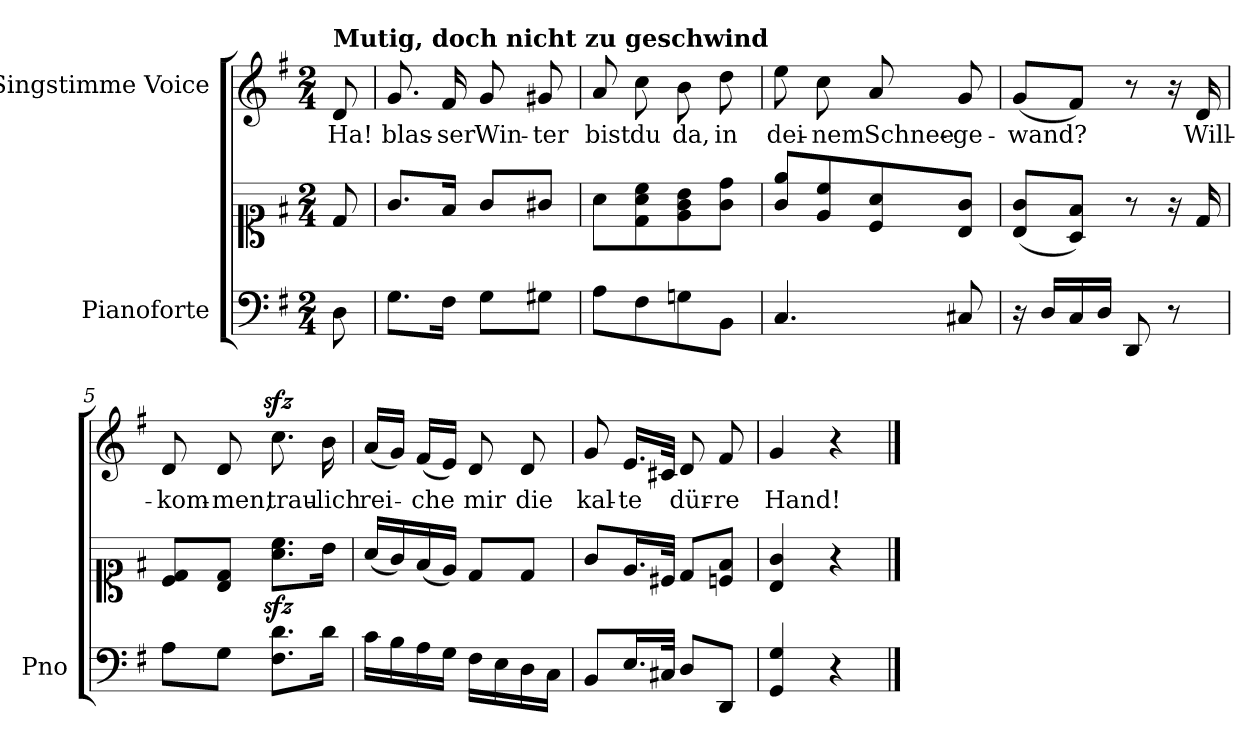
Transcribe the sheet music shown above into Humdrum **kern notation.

**kern	**kern	**kern	**text
*part2	*part2	*part1	*part1
*staff3	*staff2	*staff1	*staff1
*I"Pianoforte	*	*I"Singstimme Voice	*
*I'Pno	*	*	*
*clefF4	*clefC1	*clefG2	*
*k[f#]	*k[f#]	*k[f#]	*
*M2/4	*M2/4	*M2/4	*
=	=	=	=
!	!	!LO:TX:a:B:t=Mutig, doch nicht zu geschwind	!
8D\	8d/	8d/	Ha!
=1	=1	=1	=1
8.G\L	8.g/L	8.g/	blas-
16F#\Jk	16f#/Jk	16f#/	-ser
8G\L	8g/L	8g/	Win-
8G#X\J	8g#X/J	8g#X/	-ter
=2	=2	=2	=2
8A\L	8a\L	8a/	bist
8F#\	8d\ 8a\ 8cc\	8cc\	du
8Gn\	8e\ 8g\ 8b\	8b\	da,
8BB\J	8g\ 8dd\J	8dd\	in
=3	=3	=3	=3
4.C/	8g/ 8ee/L	8ee\	dei-
.	8e/ 8cc/	8cc\	-nem
.	8c/ 8a/	8a/	Schnee-
8C#X/	8B/ 8g/J	8g/	-ge-
=4	=4	=4	=4
16r	(8B/ 8g/L	(8g/L	-wand?
16D/LL	.	.	.
16C/	8A/ 8f#/J)	8f#/J)	.
16D/JJ	.	.	.
8DD/	8r	8r	.
8r	16r	16r	.
.	16d/	16d/	Will-
=5	=5	=5	=5
8A\L	8c/ 8d/L	8d/	-kom-
8G\J	8B/ 8d/J	8d/	-men,
8.F#\ 8.d\L	8.a\zz< 8.cc\zz<L	8.cczz>\	trau-
16d\Jk	16b\Jk	16b\	-lich
=6	=6	=6	=6
16c\LL	(16a/LL	(16a/LL	rei-
16B\	16g/)	16g/JJ)	.
16A\	(16f#/	(16f#/LL	-che
16G\JJ	16e/JJ)	16e/JJ)	.
16F#\LL	8d/L	8d/	mir
16E\	.	.	.
16D\	8d/J	8d/	die
16C\JJ	.	.	.
=7	=7	=7	=7
8BB/L	8g/L	8g/	kal-
16.E/L	16.e/L	16.e/LL	-te
32C#X/JJk	32c#X/JJk	32c#X/JJk	.
8D/L	8d/L	8d/	dür-
8DD/J	8cn/ 8f#/J	8f#/	-re
=8	=8	=8	=8
4GG/ 4G/	4B/ 4g/	4g/	Hand!
4r	4r	4r	.
==	==	==	==
*-	*-	*-	*-
